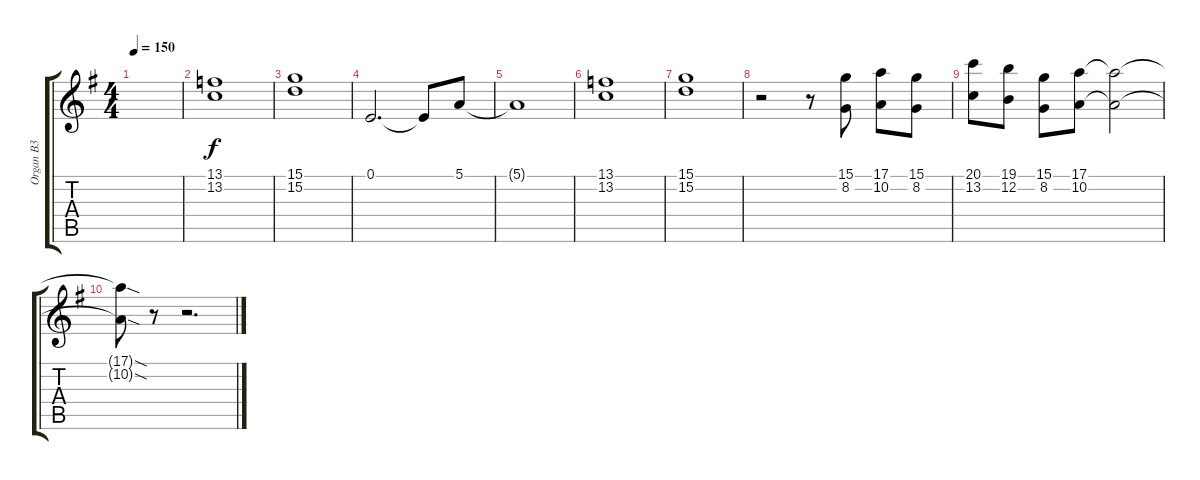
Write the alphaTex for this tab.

\track ("Organ B3" "Organ B3") {instrument drawbarorgan}
\staff {score tabs}
\tuning (E4 B3 G3 D3 A2 E2) {hide}
\ts (4 4)
\tempo 150
\clef g2
\ks eminor
|
(13.1 13.2).1 |
(15.1 15.2).1 |
0.1.2{d} 0.1{t}.8 5.1.8 |
5.1{t}.1 |
(13.1 13.2).1 |
(15.1 15.2).1 |
r.2 r.8 (15.1 8.2).8 (17.1 10.2).8 (15.1 8.2).8 |
(20.1 13.2).8 (19.1 12.2).8 (15.1 8.2).8 (17.1 10.2).8 (17.1{t} 10.2{t}).2 |
(17.1{sod t} 10.2{sod t}).8 r.8 r.2{d}
